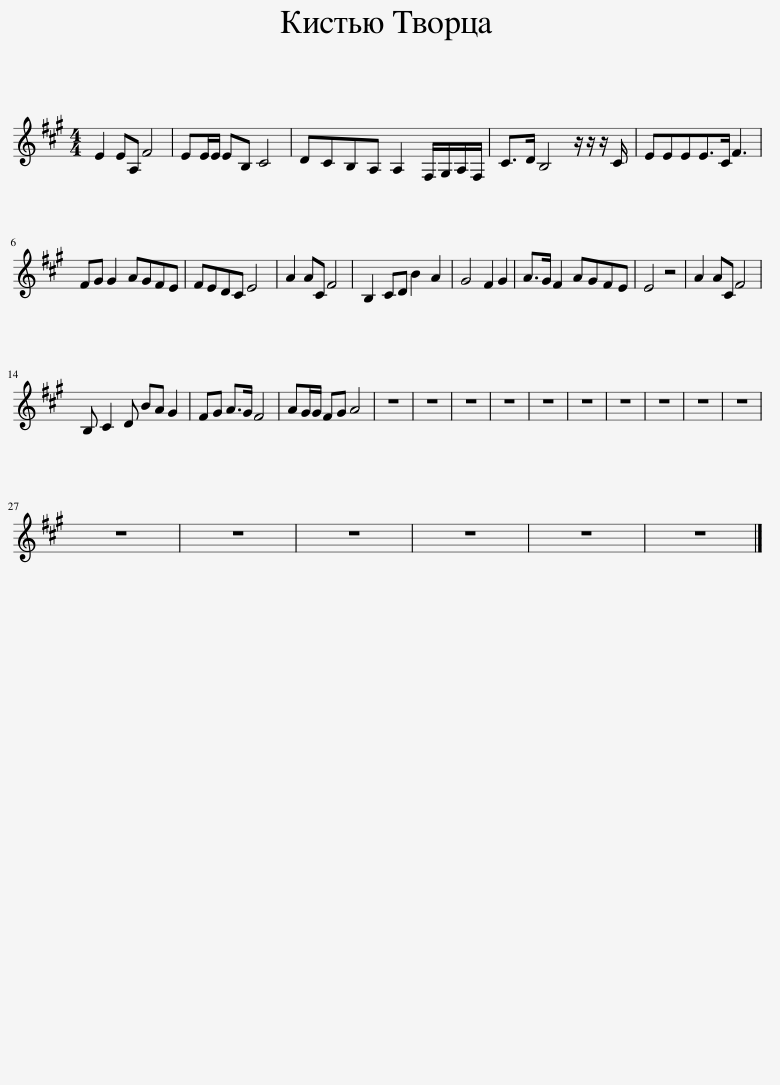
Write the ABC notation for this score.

X:1
L:1/8
M:4/4
I:linebreak $
K:none
V:1 treble transpose=-9
V:1
[K:A] E2 EA, F4 | EE/E/ EB, C4 | DCB,A, A,2 F,/G,/A,/F,/ | C>D B,4 z/ z/ z/ C/ | EEEE>C F3 |$ %5
 FG G2 AGFE | FEDC E4 | A2 AC F4 | B,2 CD B2 A2 | G4 F2 G2 | %10
 A>G F2 AGFE | E4 z4 | A2 AC F4 |$ B, C2 D BA G2 | FG A>G F4 | %15
 AG/G/ FG A4 | z8 | z8 | z8 | z8 | %20
 z8 | z8 | z8 | z8 | z8 | %25
 z8 |$ z8 | z8 | z8 | z8 | %30
 z8 | z8 |] %32
